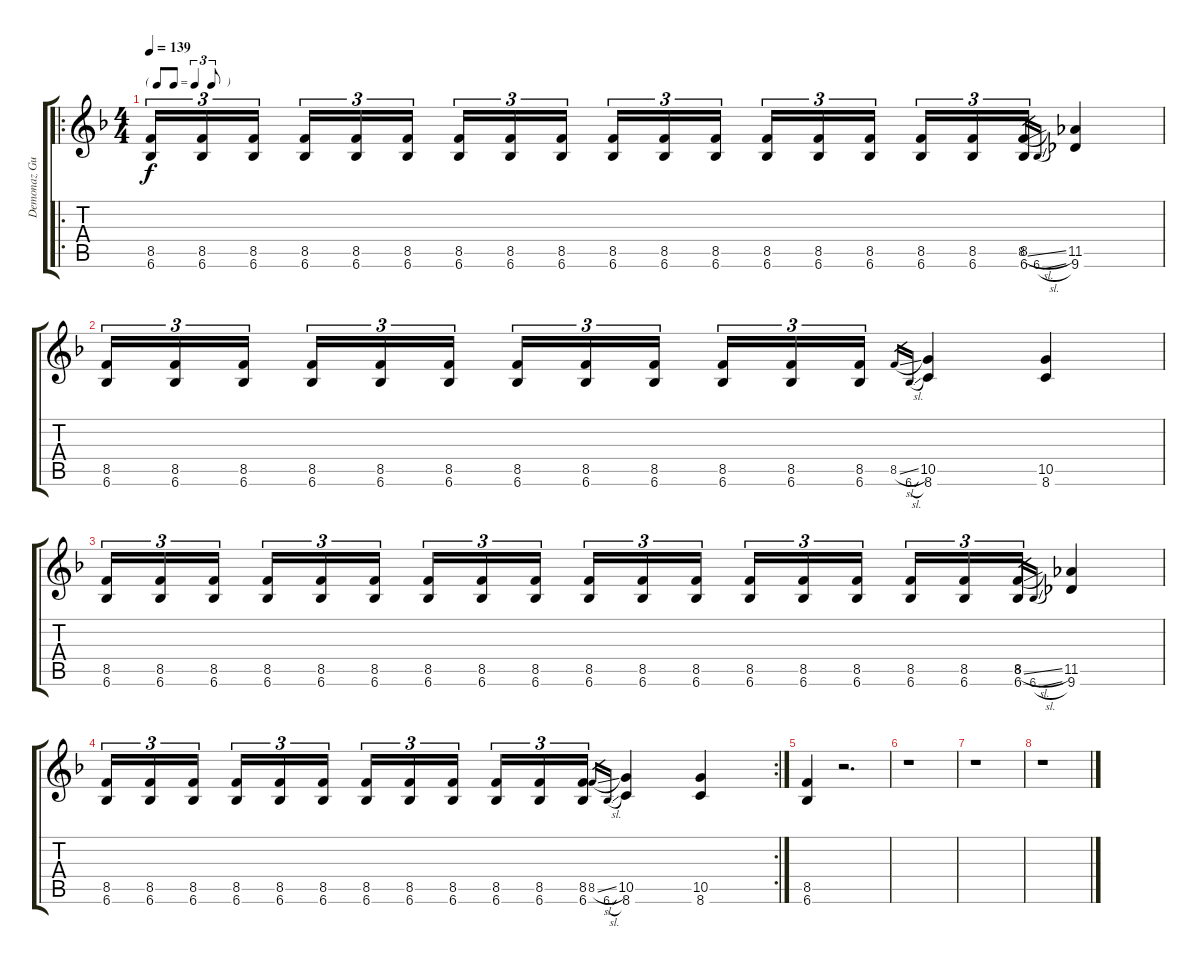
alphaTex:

\track ("Demonaz Guitar 2" "Demonaz Gu") {instrument overdrivenguitar}
\staff {score tabs}
\tuning (E4 B3 G3 D3 A2 E2) {hide}
\ro
\ts (4 4)
\tf triplet8th
\tempo 139
\clef g2
\ks f
(8.5 6.6).16{tu (3 2) dy f} (8.5 6.6).16{tu (3 2)} (8.5 6.6).16{tu (3 2) beam splitsecondary} (8.5 6.6).16{tu (3 2)} (8.5 6.6).16{tu (3 2)} (8.5 6.6).16{tu (3 2)} (8.5 6.6).16{tu (3 2)} (8.5 6.6).16{tu (3 2)} (8.5 6.6).16{tu (3 2) beam splitsecondary} (8.5 6.6).16{tu (3 2)} (8.5 6.6).16{tu (3 2)} (8.5 6.6).16{tu (3 2)} (8.5 6.6).16{tu (3 2)} (8.5 6.6).16{tu (3 2)} (8.5 6.6).16{tu (3 2) beam splitsecondary} (8.5 6.6).16{tu (3 2)} (8.5 6.6).16{tu (3 2)} (8.5 6.6).16{tu (3 2)} 8.5{sl}.16{gr} 6.6{sl}.16{gr} (11.5 9.6).4 |
(8.5 6.6).16{tu (3 2)} (8.5 6.6).16{tu (3 2)} (8.5 6.6).16{tu (3 2) beam splitsecondary} (8.5 6.6).16{tu (3 2)} (8.5 6.6).16{tu (3 2)} (8.5 6.6).16{tu (3 2)} (8.5 6.6).16{tu (3 2)} (8.5 6.6).16{tu (3 2)} (8.5 6.6).16{tu (3 2) beam splitsecondary} (8.5 6.6).16{tu (3 2)} (8.5 6.6).16{tu (3 2)} (8.5 6.6).16{tu (3 2)} 8.5{sl}.16{gr} 6.6{sl}.16{gr} (10.5 8.6).4 (10.5 8.6).4 |
(8.5 6.6).16{tu (3 2)} (8.5 6.6).16{tu (3 2)} (8.5 6.6).16{tu (3 2) beam splitsecondary} (8.5 6.6).16{tu (3 2)} (8.5 6.6).16{tu (3 2)} (8.5 6.6).16{tu (3 2)} (8.5 6.6).16{tu (3 2)} (8.5 6.6).16{tu (3 2)} (8.5 6.6).16{tu (3 2) beam splitsecondary} (8.5 6.6).16{tu (3 2)} (8.5 6.6).16{tu (3 2)} (8.5 6.6).16{tu (3 2)} (8.5 6.6).16{tu (3 2)} (8.5 6.6).16{tu (3 2)} (8.5 6.6).16{tu (3 2) beam splitsecondary} (8.5 6.6).16{tu (3 2)} (8.5 6.6).16{tu (3 2)} (8.5 6.6).16{tu (3 2)} 8.5{sl}.16{gr} 6.6{sl}.16{gr} (11.5 9.6).4 |
\rc 2
(8.5 6.6).16{tu (3 2)} (8.5 6.6).16{tu (3 2)} (8.5 6.6).16{tu (3 2) beam splitsecondary} (8.5 6.6).16{tu (3 2)} (8.5 6.6).16{tu (3 2)} (8.5 6.6).16{tu (3 2)} (8.5 6.6).16{tu (3 2)} (8.5 6.6).16{tu (3 2)} (8.5 6.6).16{tu (3 2) beam splitsecondary} (8.5 6.6).16{tu (3 2)} (8.5 6.6).16{tu (3 2)} (8.5 6.6).16{tu (3 2)} 8.5{sl}.16{gr} 6.6{sl}.16{gr} (10.5 8.6).4 (10.5 8.6).4 |
(8.5 6.6).4 r.2{d} |
r.1 |
r.1 |
r.1
